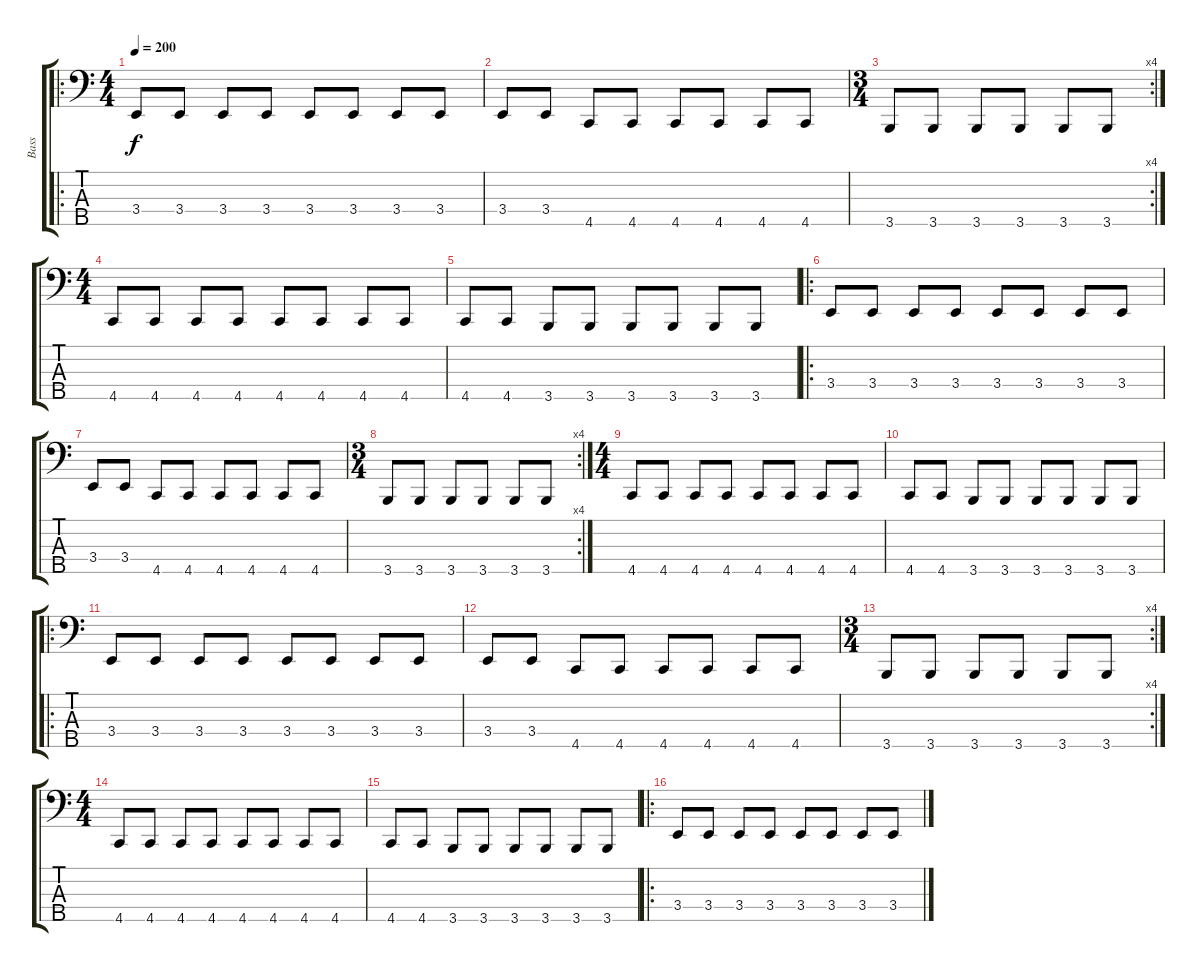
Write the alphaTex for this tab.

\track ("Bass" "Bass") {instrument electricbassfinger}
\staff {score tabs}
\tuning (E2 B1 Gb1 Db1 Ab0) {hide}
\ro
\ts (4 4)
\tempo 200
\clef f4
\ks c
3.4.8{dy f} 3.4.8 3.4.8 3.4.8 3.4.8 3.4.8 3.4.8 3.4.8 |
3.4.8 3.4.8 4.5.8 4.5.8 4.5.8 4.5.8 4.5.8 4.5.8 |
\rc 4
\ts (3 4)
3.5.8 3.5.8 3.5.8 3.5.8 3.5.8 3.5.8 |
\ts (4 4)
4.5.8 4.5.8 4.5.8 4.5.8 4.5.8 4.5.8 4.5.8 4.5.8 |
4.5.8 4.5.8 3.5.8 3.5.8 3.5.8 3.5.8 3.5.8 3.5.8 |
\ro
3.4.8 3.4.8 3.4.8 3.4.8 3.4.8 3.4.8 3.4.8 3.4.8 |
3.4.8 3.4.8 4.5.8 4.5.8 4.5.8 4.5.8 4.5.8 4.5.8 |
\rc 4
\ts (3 4)
3.5.8 3.5.8 3.5.8 3.5.8 3.5.8 3.5.8 |
\ts (4 4)
4.5.8 4.5.8 4.5.8 4.5.8 4.5.8 4.5.8 4.5.8 4.5.8 |
4.5.8 4.5.8 3.5.8 3.5.8 3.5.8 3.5.8 3.5.8 3.5.8 |
\ro
3.4.8 3.4.8 3.4.8 3.4.8 3.4.8 3.4.8 3.4.8 3.4.8 |
3.4.8 3.4.8 4.5.8 4.5.8 4.5.8 4.5.8 4.5.8 4.5.8 |
\rc 4
\ts (3 4)
3.5.8 3.5.8 3.5.8 3.5.8 3.5.8 3.5.8 |
\ts (4 4)
4.5.8 4.5.8 4.5.8 4.5.8 4.5.8 4.5.8 4.5.8 4.5.8 |
4.5.8 4.5.8 3.5.8 3.5.8 3.5.8 3.5.8 3.5.8 3.5.8 |
\ro
3.4.8 3.4.8 3.4.8 3.4.8 3.4.8 3.4.8 3.4.8 3.4.8
